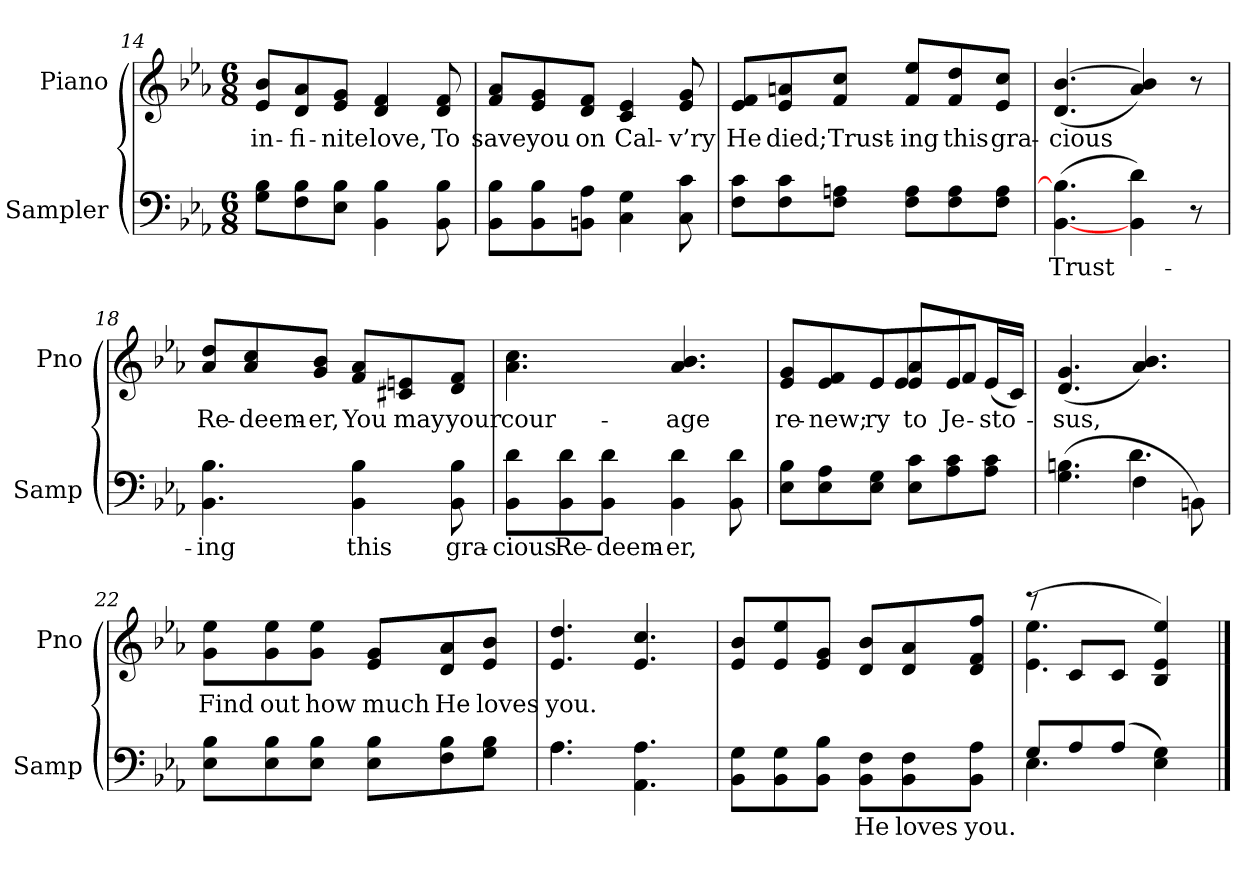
**kern	**text	**kern	**text
*part2	*part2	*part1	*part1
*staff2	*staff2	*staff1	*staff1
*I"Sampler	*	*I"Piano	*
*I'Samp	*	*I'Pno	*
*clefF4	*	*clefG2	*
*k[b-e-a-]	*	*k[b-e-a-]	*
*E-:	*	*E-:	*
*M6/8	*	*M6/8	*
=14	=14	=14	=14
8G\ 8B-\L	.	8e-/ 8b-/L	in-
8F\ 8B-\	.	8d/ 8a-/	-fi-
8E-\ 8B-\J	.	8e-/ 8g/J	-nite
4BB- 4B-	.	4d 4f	love,
8BB- 8B-	.	8d 8f	To
=15	=15	=15	=15
8BB-\ 8B-\L	.	8f/ 8a-/L	save
8BB-\ 8B-\	.	8e-/ 8g/	you
8BBn\ 8A-\J	.	8d/ 8f/J	on
4C 4G	.	4c 4e-	Cal-
8C 8c	.	8e- 8g	-v’ry
=16	=16	=16	=16
8F\ 8c\L	.	8e-/ 8f/L	He
8F\ 8c\	.	8e-/ 8an/	died;
8F\ 8An\J	.	8f/ 8cc/J	Trust-
8F\ 8A\L	.	8f/ 8ee-/L	-ing
8F\ 8A\	.	8f/ 8dd/	this
8F\ 8A\J	.	8e-/ 8cc/J	gra-
=17	=17	=17	=17
([4.BB- 4.B-]	Trust-	(4.d [4.b-	-cious
4BB- 4d)	.	4a- 4b-])	.
8r	.	8r	.
=18	=18	=18	=18
4.BB- 4.B-	-ing	8a-/ 8dd/L	Re-
.	.	8a-/ 8cc/	-deem-
.	.	8g/ 8b-/J	-er,
4BB- 4B-	this	8f/ 8a-/L	You
.	.	8c#X/ 8en/	may
8BB- 8B-	gra-	8d/ 8f/J	your
=19	=19	=19	=19
8BB-\ 8d\L	-cious	4.a- 4.cc	cour-
8BB-\ 8d\	Re-	.	.
8BB-\ 8d\J	-deem-	.	.
4BB- 4d	-er,	4.a- 4.b-	-age
8BB- 8d	.	.	.
=20	=20	=20	=20
*	*	*^	*
8E-\ 8B-\L	.	8e-/ 8g/L	4ryy	re-
8E-\ 8A-\	.	8e-/ 8f/	.	-new;
8E-\ 8G\J	.	8e-/J	8e-/L	-ry
8E-\ 8c\L	.	8e-/ 8a-/L	8e-/	to
8A-\ 8c\	.	8e-/	8f/J	Je-
8A-\ 8c\J	.	(16e-/L	8ryy	sto-
.	.	16c/JJ)	.	.
*	*	*v	*v	*
=21	=21	=21	=21
*^	*	*	*
(4.G 4.Bn	4.ryy	.	(4.d 4.g	-sus,
4F\	4.d	.	4.a- 4.b-)	.
8BBn\)	.	.	.	.
*v	*v	*	*	*
=22	=22	=22	=22
8E-\ 8B-\L	.	8g\ 8ee-\L	Find
8E-\ 8B-\	.	8g\ 8ee-\	out
8E-\ 8B-\J	.	8g\ 8ee-\J	how
8E-\ 8B-\L	.	8e-/ 8g/L	much
8F\ 8B-\	.	8d/ 8a-/	He
8G\ 8B-\J	.	8e-/ 8b-/J	loves
=23	=23	=23	=23
*^	*	*	*
4.A-\	4.A-	.	4.e- 4.dd	you.
4.AA- 4.A-	4.ryy	.	4.e- 4.cc	.
*v	*v	*	*	*
=24	=24	=24	=24
8BB-\ 8G\L	.	8e-/ 8b-/L	.
8BB-\ 8G\	.	8e-/ 8ee-/	.
8BB-\ 8B-\J	.	8e-/ 8g/J	.
8BB-\ 8F\L	He	8d/ 8b-/L	.
8BB-\ 8F\	loves	8d/ 8a-/	.
8BB-\ 8A-\J	you.	8d/ 8f/ 8ff/J	.
=25	=25	=25	=25
*^	*	*^	*
8G/L	4.E-	.	(8r	4.e- 4.ee-	.
8A-/	.	.	8c/L	.	.
(8A-/J	.	.	8c/J	.	.
4E- 4G)	4ryy	.	4B- 4e- 4ee-)	4ryy	.
*v	*v	*	*	*	*
*	*	*v	*v	*
==	==	==	==
*-	*-	*-	*-
